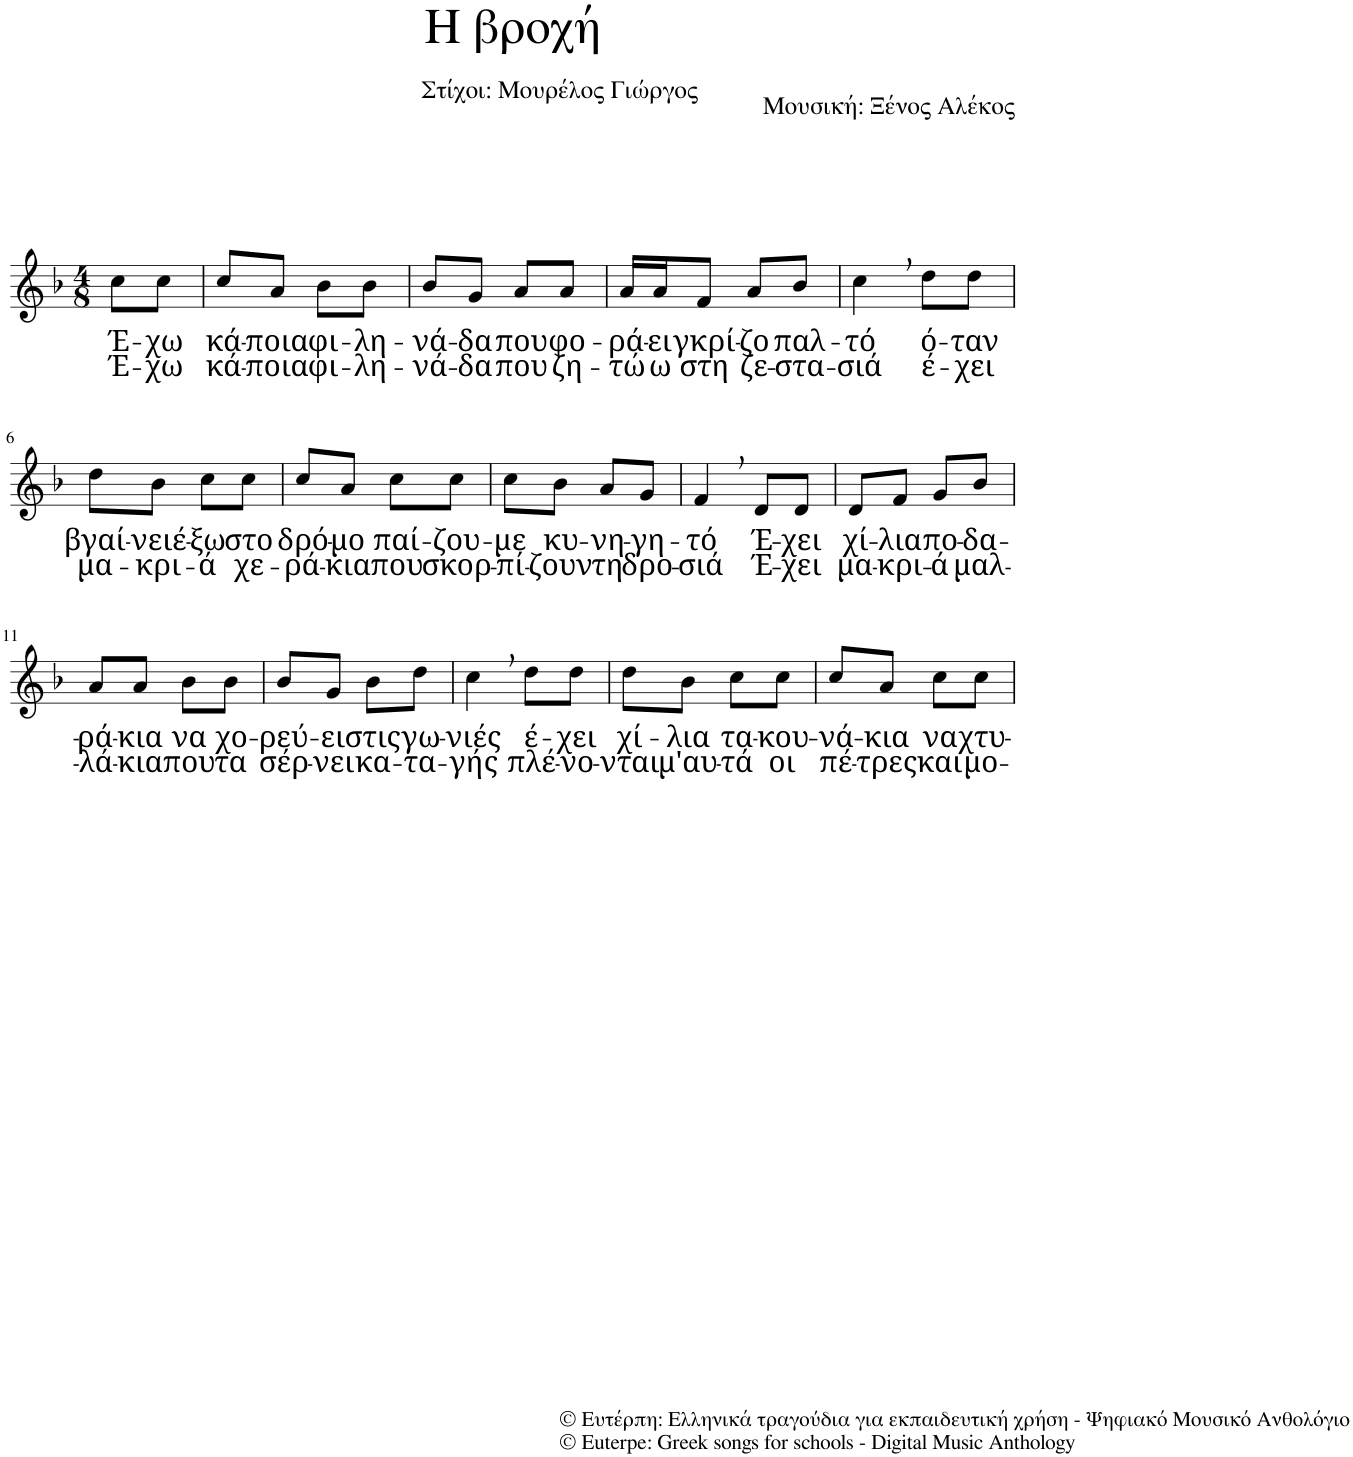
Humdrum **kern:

**kern	**text	**text
*part1	*part1	*part1
*staff1	*staff1	*staff1
*I"Piano	*	*
*I'Pno.	*	*
*clefG2	*	*
*k[b-]	*	*
*M4/8	*	*
=1	=1	=1
!	!LO:LY:b	!LO:LY:b
8cc\L	Έ-	Έ-
!	!LO:LY:b	!LO:LY:b
8cc\J	-χω	-χω
=2	=2	=2
!	!LO:LY:b	!LO:LY:b
8cc/L	κά-	κά-
!	!LO:LY:b	!LO:LY:b
8a/J	-ποια	-ποια
!	!LO:LY:b	!LO:LY:b
8b-\L	φι-	φι-
!	!LO:LY:b	!LO:LY:b
8b-\J	-λη-	-λη-
=3	=3	=3
!	!LO:LY:b	!LO:LY:b
8b-/L	-νά-	-νά-
!	!LO:LY:b	!LO:LY:b
8g/J	-δα	-δα
!	!LO:LY:b	!LO:LY:b
8a/L	που	που
!	!LO:LY:b	!LO:LY:b
8a/J	φο-	ζη-
=4	=4	=4
!	!LO:LY:b	!LO:LY:b
16a/LL	-ρά-	-τώ
!	!LO:LY:b	!LO:LY:b
16a/J	-ει	ω
!	!LO:LY:b	!LO:LY:b
8f/J	γκρί-	στη
!	!LO:LY:b	!LO:LY:b
8a/L	-ζο	ζε-
!	!LO:LY:b	!LO:LY:b
8b-/J	παλ-	-στα-
=5	=5	=5
!	!LO:LY:b	!LO:LY:b
4cc,\	-τό	-σιά
!	!LO:LY:b	!LO:LY:b
8dd\L	ό-	έ-
!	!LO:LY:b	!LO:LY:b
8dd\J	-ταν	-χει
!!LO:LB:g=z
=6	=6	=6
!	!LO:LY:b	!LO:LY:b
8dd\L	βγαί-	μα-
!	!LO:LY:b	!LO:LY:b
8b-\J	-νειέ-	-κρι-
!	!LO:LY:b	!LO:LY:b
8cc\L	-ξω	-ά
!	!LO:LY:b	!LO:LY:b
8cc\J	στο	χε-
=7	=7	=7
!	!LO:LY:b	!LO:LY:b
8cc/L	δρό-	-ρά-
!	!LO:LY:b	!LO:LY:b
8a/J	-μο	-κια
!	!LO:LY:b	!LO:LY:b
8cc\L	παί-	που
!	!LO:LY:b	!LO:LY:b
8cc\J	-ζου-	σκορ-
=8	=8	=8
!	!LO:LY:b	!LO:LY:b
8cc\L	-με	-πί-
!	!LO:LY:b	!LO:LY:b
8b-\J	κυ-	-ζουν
!	!LO:LY:b	!LO:LY:b
8a/L	-νη-	τη
!	!LO:LY:b	!LO:LY:b
8g/J	-γη-	δρο-
=9	=9	=9
!	!LO:LY:b	!LO:LY:b
4f,/	-τό	-σιά
!	!LO:LY:b	!LO:LY:b
8d/L	Έ-	Έ-
!	!LO:LY:b	!LO:LY:b
8d/J	-χει	-χει
=10	=10	=10
!	!LO:LY:b	!LO:LY:b
8d/L	χί-	μα-
!	!LO:LY:b	!LO:LY:b
8f/J	-λια	-κρι-
!	!LO:LY:b	!LO:LY:b
8g/L	πο-	-ά
!	!LO:LY:b	!LO:LY:b
8b-/J	-δα-	μαλ-
!!LO:LB:g=z
=11	=11	=11
!	!LO:LY:b	!LO:LY:b
8a/L	-ρά-	-λά-
!	!LO:LY:b	!LO:LY:b
8a/J	-κια	-κια
!	!LO:LY:b	!LO:LY:b
8b-\L	να	που
!	!LO:LY:b	!LO:LY:b
8b-\J	χο-	τα
=12	=12	=12
!	!LO:LY:b	!LO:LY:b
8b-/L	-ρεύ-	σέρ-
!	!LO:LY:b	!LO:LY:b
8g/J	-ει	-νει
!	!LO:LY:b	!LO:LY:b
8b-\L	στις	κα-
!	!LO:LY:b	!LO:LY:b
8dd\J	γω-	-τα-
=13	=13	=13
!	!LO:LY:b	!LO:LY:b
4cc,\	-νιές	-γής
!	!LO:LY:b	!LO:LY:b
8dd\L	έ-	πλέ-
!	!LO:LY:b	!LO:LY:b
8dd\J	-χει	-νο-
=14	=14	=14
!LO:TX:b:t=© Ευτέρπη&colon; Ελληνικά τραγούδια για εκπαιδευτική χρήση ‐ Ψηφιακό Μουσικό Ανθολόγιο	!	!
!LO:TX:b:t=© Euterpe&colon; Greek songs for schools ‐ Digital Music Anthology	!	!
!	!LO:LY:b	!LO:LY:b
8dd\L	χί-	-νται
!	!LO:LY:b	!LO:LY:b
8b-\J	-λια	μ'αυ-
!	!LO:LY:b	!LO:LY:b
8cc\L	τα-	-τά
!	!LO:LY:b	!LO:LY:b
8cc\J	-κου-	οι
=15	=15	=15
!	!LO:LY:b	!LO:LY:b
8cc/L	-νά-	πέ-
!	!LO:LY:b	!LO:LY:b
8a/J	-κια	-τρες
!	!LO:LY:b	!LO:LY:b
8cc\L	να	και
!	!LO:LY:b	!LO:LY:b
8cc\J	χτυ-	μο-
=	=	=
*-	*-	*-
